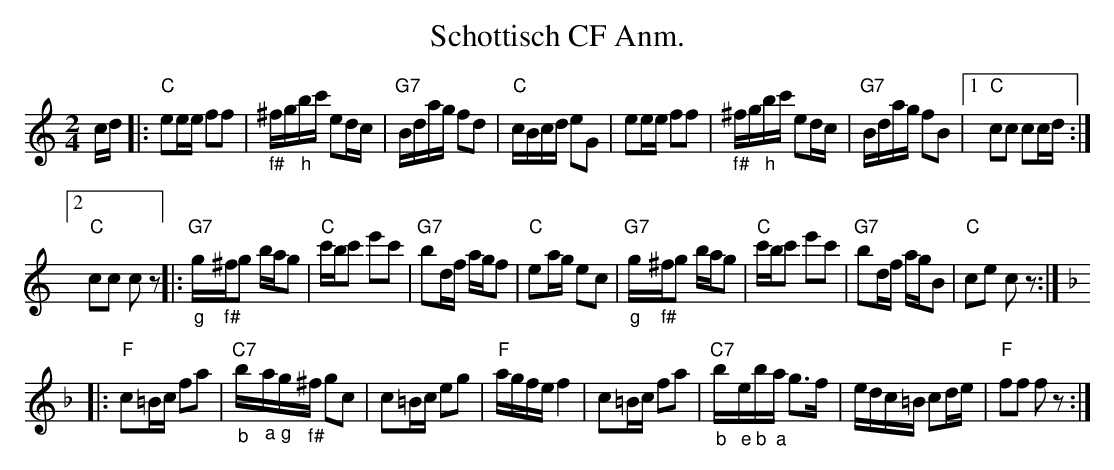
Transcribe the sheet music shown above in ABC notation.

X:1
T: Schottisch CF Anm.
M:2/4
L:1/16
K:C
cd |: "C"e2ee f2f2 | "_f#"^fg"_h"bc' e2dc | "G7"Bdag f2d2 | "C"cBcd e2G2 | \
         e2ee f2f2 | "_f#"^fg"_h"bc' e2dc | "G7"Bdag f2B2 |1 "C"c2c2 c2cd :|2
"C"c2c2 c2 z2 |: "G7""_g"g"_f#"^fg2 bag2 | "C"c'bc'2 e'2c'2 | "G7"b2df agf2 | "C"e2ag e2c2 | \
                 "G7""_g"g"_f#"^fg2 bag2 | "C"c'bc'2 e'2c'2 | "G7"b2df agB2 | "C"c2e2 c2 z2 :|
K:F
|: "F"c2=Bc f2a2 | "C7""_b"b"_a"a"_g"g"_f#"^f g2c2 | c2=Bc e2g2 | "F"agfe f4 | \
      c2=Bc f2a2 | "C7""_b"b"_e"e"_b"b"_a"a g3f | edc=B c2de | "F"f2f2 f2 z2 :|
